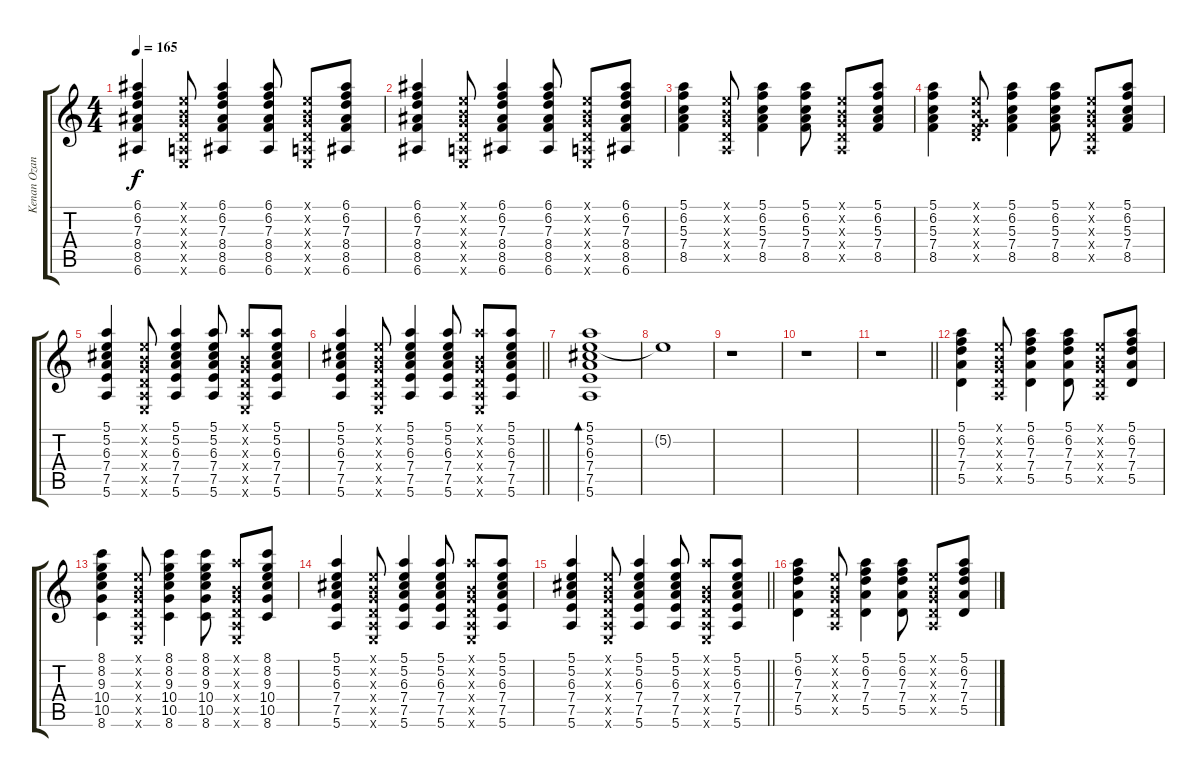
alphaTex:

\track ("Kenan Ozan Genç" "Kenan Ozan") {instrument acousticguitarsteel}
\staff {score tabs}
\tuning (E4 B3 G3 D3 A2 E2) {hide}
\ts (4 4)
\tempo 165
\clef g2
\ks c
(6.1 6.2 7.3 8.4 8.5 6.6).4{dy f} (0.1{x} 0.2{x} 0.3{x} 0.4{x} 0.5{x} 0.6{x}).8 (6.1 6.2 7.3 8.4 8.5 6.6).4 (6.1 6.2 7.3 8.4 8.5 6.6).8 (0.1{x} 0.2{x} 0.3{x} 0.4{x} 0.5{x} 0.6{x}).8 (6.1 6.2 7.3 8.4 8.5 6.6).8 |
(6.1 6.2 7.3 8.4 8.5 6.6).4 (0.1{x} 0.2{x} 0.3{x} 0.4{x} 0.5{x} 0.6{x}).8 (6.1 6.2 7.3 8.4 8.5 6.6).4 (6.1 6.2 7.3 8.4 8.5 6.6).8 (0.1{x} 0.2{x} 0.3{x} 0.4{x} 0.5{x} 0.6{x}).8 (6.1 6.2 7.3 8.4 8.5 6.6).8 |
(5.1 6.2 5.3 7.4 8.5).4 (0.1{x} 0.2{x} 0.3{x} 0.4{x} 0.5{x}).8 (5.1 6.2 5.3 7.4 8.5).4 (5.1 6.2 5.3 7.4 8.5).8 (0.1{x} 0.2{x} 0.3{x} 0.4{x} 0.5{x}).8 (5.1 6.2 5.3 7.4 8.5).8 |
(5.1 6.2 5.3 7.4 8.5).4 (0.1{x} 0.2{x} 0.3{x} 0.4{x} 8.5{x}).8 (5.1 6.2 5.3 7.4 8.5).4 (5.1 6.2 5.3 7.4 8.5).8 (0.1{x} 0.2{x} 0.3{x} 0.4{x} 0.5{x}).8 (5.1 6.2 5.3 7.4 8.5).8 |
(5.1 5.2 6.3 7.4 7.5 5.6).4 (0.1{x} 0.2{x} 0.3{x} 0.4{x} 0.5{x} 0.6{x}).8 (5.1 5.2 6.3 7.4 7.5 5.6).4 (5.1 5.2 6.3 7.4 7.5 5.6).8 (5.1{x} 0.2{x} 0.3{x} 0.4{x} 0.5{x} 0.6{x}).8 (5.1 5.2 6.3 7.4 7.5 5.6).8 |
\barLineRight lightlight
(5.1 5.2 6.3 7.4 7.5 5.6).4 (0.1{x} 0.2{x} 0.3{x} 0.4{x} 0.5{x} 0.6{x}).8 (5.1 5.2 6.3 7.4 7.5 5.6).4 (5.1 5.2 6.3 7.4 7.5 5.6).8 (5.1{x} 0.2{x} 0.3{x} 0.4{x} 0.5{x} 0.6{x}).8 (5.1 5.2 6.3 7.4 7.5 5.6).8 |
(5.1 5.2 6.3 7.4 7.5 5.6).1{bd 60} |
5.2{t}.1 |
r.1 |
r.1 |
\barLineRight lightlight
r.1 |
(5.1 6.2 7.3 7.4 5.5).4 (0.1{x} 0.2{x} 0.3{x} 0.4{x} 0.5{x}).8 (5.1 6.2 7.3 7.4 5.5).4 (5.1 6.2 7.3 7.4 5.5).8 (0.1{x} 0.2{x} 0.3{x} 0.4{x} 0.5{x}).8 (5.1 6.2 7.3 7.4 5.5).8 |
(8.1 8.2 9.3 10.4 10.5 8.6).4 (0.1{x} 0.2{x} 0.3{x} 0.4{x} 0.5{x} 0.6{x}).8 (8.1 8.2 9.3 10.4 10.5 8.6).4 (8.1 8.2 9.3 10.4 10.5 8.6).8 (5.1{x} 0.2{x} 0.3{x} 0.4{x} 0.5{x} 0.6{x}).8 (8.1 8.2 9.3 10.4 10.5 8.6).8 |
(5.1 5.2 6.3 7.4 7.5 5.6).4 (0.1{x} 0.2{x} 0.3{x} 0.4{x} 0.5{x} 0.6{x}).8 (5.1 5.2 6.3 7.4 7.5 5.6).4 (5.1 5.2 6.3 7.4 7.5 5.6).8 (5.1{x} 0.2{x} 0.3{x} 0.4{x} 0.5{x} 0.6{x}).8 (5.1 5.2 6.3 7.4 7.5 5.6).8 |
\barLineRight lightlight
(5.1 5.2 6.3 7.4 7.5 5.6).4 (0.1{x} 0.2{x} 0.3{x} 0.4{x} 0.5{x} 0.6{x}).8 (5.1 5.2 6.3 7.4 7.5 5.6).4 (5.1 5.2 6.3 7.4 7.5 5.6).8 (5.1{x} 0.2{x} 0.3{x} 0.4{x} 0.5{x} 0.6{x}).8 (5.1 5.2 6.3 7.4 7.5 5.6).8 |
(5.1 6.2 7.3 7.4 5.5).4 (0.1{x} 0.2{x} 0.3{x} 0.4{x} 0.5{x}).8 (5.1 6.2 7.3 7.4 5.5).4 (5.1 6.2 7.3 7.4 5.5).8 (0.1{x} 0.2{x} 0.3{x} 0.4{x} 0.5{x}).8 (5.1 6.2 7.3 7.4 5.5).8
